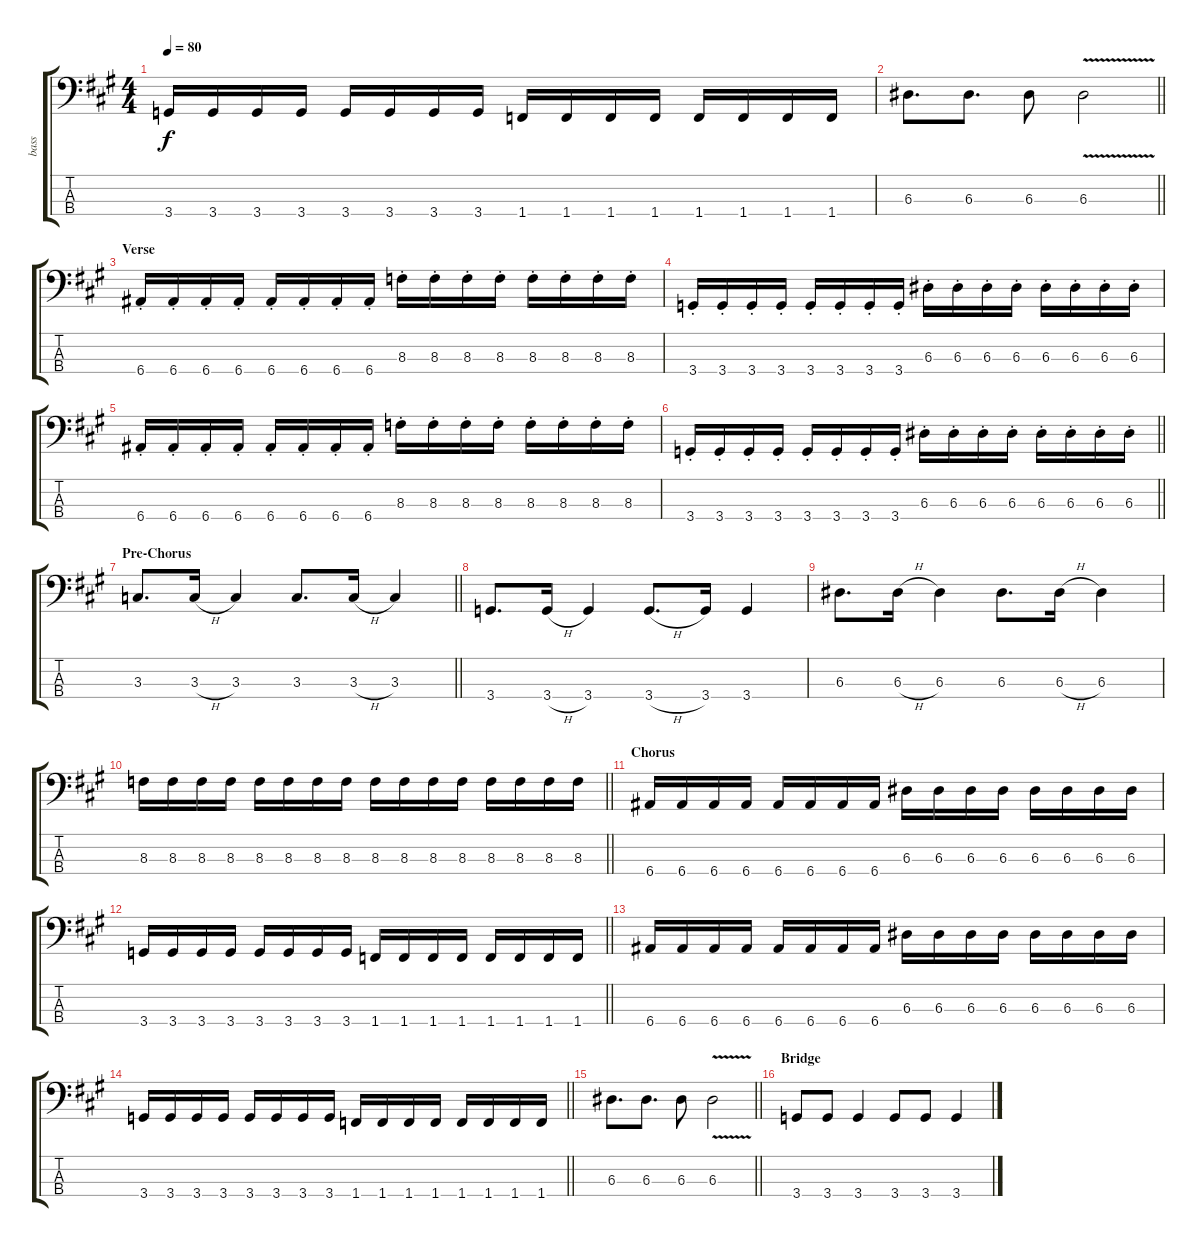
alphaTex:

\track ("bass" "bass") {instrument electricbassfinger}
\staff {score tabs}
\tuning (G2 D2 A1 E1) {hide}
\ts (4 4)
\tempo 80
\clef f4
\ks a
3.4.16{dy f} 3.4.16 3.4.16 3.4.16 3.4.16 3.4.16 3.4.16 3.4.16 1.4.16 1.4.16 1.4.16 1.4.16 1.4.16 1.4.16 1.4.16 1.4.16 |
\barLineRight lightlight
6.3.8{d} 6.3.8{d} 6.3.8 6.3{v}.2 |
\section ("" "Verse")
6.4{st}.16 6.4{st}.16 6.4{st}.16 6.4{st}.16 6.4{st}.16 6.4{st}.16 6.4{st}.16 6.4{st}.16 8.3{st}.16 8.3{st}.16 8.3{st}.16 8.3{st}.16 8.3{st}.16 8.3{st}.16 8.3{st}.16 8.3{st}.16 |
3.4{st}.16 3.4{st}.16 3.4{st}.16 3.4{st}.16 3.4{st}.16 3.4{st}.16 3.4{st}.16 3.4{st}.16 6.3{st}.16 6.3{st}.16 6.3{st}.16 6.3{st}.16 6.3{st}.16 6.3{st}.16 6.3{st}.16 6.3{st}.16 |
6.4{st}.16 6.4{st}.16 6.4{st}.16 6.4{st}.16 6.4{st}.16 6.4{st}.16 6.4{st}.16 6.4{st}.16 8.3{st}.16 8.3{st}.16 8.3{st}.16 8.3{st}.16 8.3{st}.16 8.3{st}.16 8.3{st}.16 8.3{st}.16 |
\barLineRight lightlight
3.4{st}.16 3.4{st}.16 3.4{st}.16 3.4{st}.16 3.4{st}.16 3.4{st}.16 3.4{st}.16 3.4{st}.16 6.3{st}.16 6.3{st}.16 6.3{st}.16 6.3{st}.16 6.3{st}.16 6.3{st}.16 6.3{st}.16 6.3{st}.16 |
\section ("" "Pre-Chorus")
\barLineRight lightlight
3.3.8{d} 3.3{h}.16 3.3.4 3.3.8{d} 3.3{h}.16 3.3.4 |
3.4.8{d} 3.4{h}.16 3.4.4 3.4{h}.8{d} 3.4.16 3.4.4 |
6.3.8{d} 6.3{h}.16 6.3.4 6.3.8{d} 6.3{h}.16 6.3.4 |
\barLineRight lightlight
8.3.16 8.3.16 8.3.16 8.3.16 8.3.16 8.3.16 8.3.16 8.3.16 8.3.16 8.3.16 8.3.16 8.3.16 8.3.16 8.3.16 8.3.16 8.3.16 |
\section ("" "Chorus")
6.4.16 6.4.16 6.4.16 6.4.16 6.4.16 6.4.16 6.4.16 6.4.16 6.3.16 6.3.16 6.3.16 6.3.16 6.3.16 6.3.16 6.3.16 6.3.16 |
\barLineRight lightlight
3.4.16 3.4.16 3.4.16 3.4.16 3.4.16 3.4.16 3.4.16 3.4.16 1.4.16 1.4.16 1.4.16 1.4.16 1.4.16 1.4.16 1.4.16 1.4.16 |
6.4.16 6.4.16 6.4.16 6.4.16 6.4.16 6.4.16 6.4.16 6.4.16 6.3.16 6.3.16 6.3.16 6.3.16 6.3.16 6.3.16 6.3.16 6.3.16 |
\barLineRight lightlight
3.4.16 3.4.16 3.4.16 3.4.16 3.4.16 3.4.16 3.4.16 3.4.16 1.4.16 1.4.16 1.4.16 1.4.16 1.4.16 1.4.16 1.4.16 1.4.16 |
\barLineRight lightlight
6.3.8{d} 6.3.8{d} 6.3.8 6.3{v}.2 |
\section ("" "Bridge")
3.4.8 3.4.8 3.4.4 3.4.8 3.4.8 3.4.4
